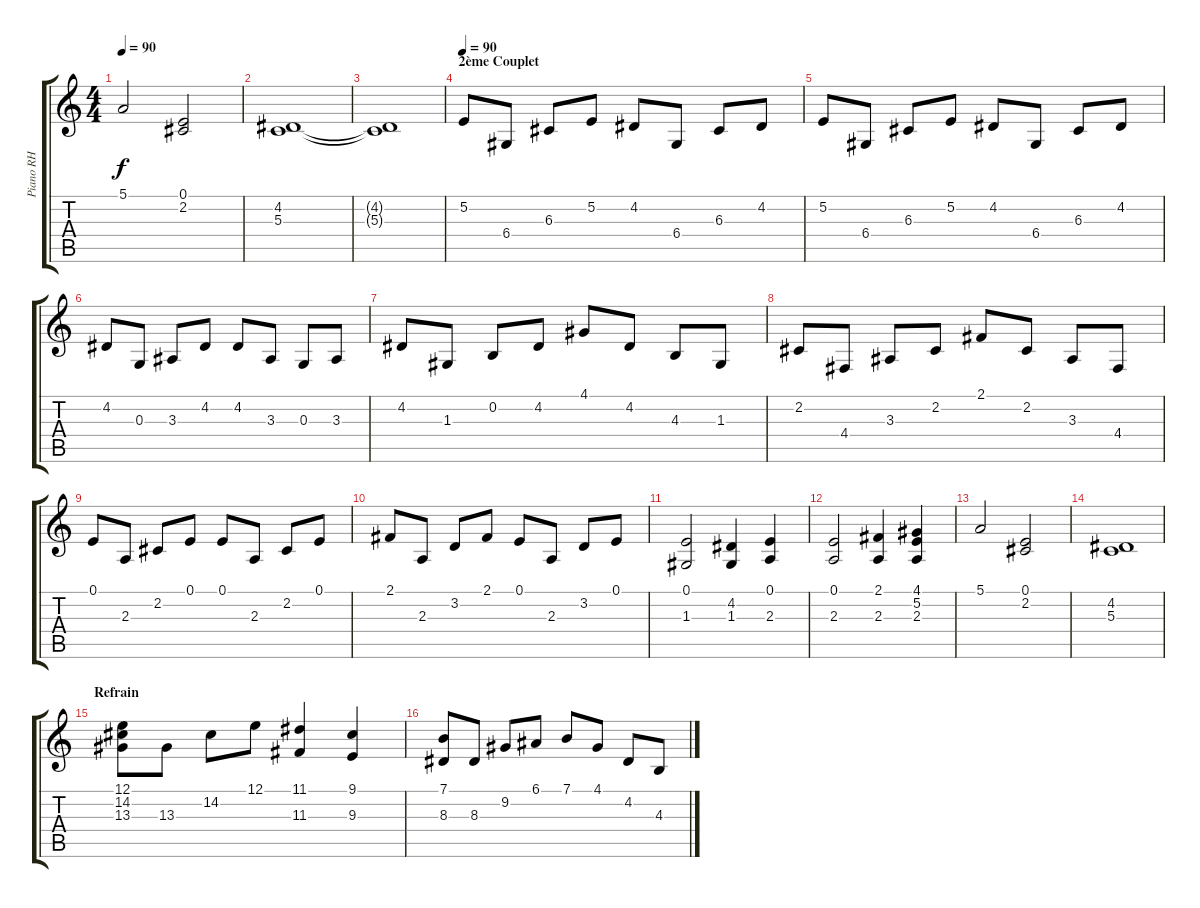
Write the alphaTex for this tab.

\track ("Piano RH" "Piano RH") {instrument acousticgrandpiano}
\staff {score tabs}
\tuning (E4 B3 G3 D3 A2 E2) {hide}
\ts (4 4)
\tempo 90
\clef g2
\ks c
5.1.2{dy f} (0.1 2.2).2 |
(4.2 5.3).1 |
(4.2{t} 5.3{t}).1 |
\section ("" "2ème Couplet")
\tempo 90
5.2.8 6.4.8 6.3.8 5.2.8 4.2.8 6.4.8 6.3.8 4.2.8 |
5.2.8 6.4.8 6.3.8 5.2.8 4.2.8 6.4.8 6.3.8 4.2.8 |
4.2.8 0.3.8 3.3.8 4.2.8 4.2.8 3.3.8 0.3.8 3.3.8 |
4.2.8 1.3.8 0.2.8 4.2.8 4.1.8 4.2.8 4.3.8 1.3.8 |
2.2.8 4.4.8 3.3.8 2.2.8 2.1.8 2.2.8 3.3.8 4.4.8 |
0.1.8 2.3.8 2.2.8 0.1.8 0.1.8 2.3.8 2.2.8 0.1.8 |
2.1.8 2.3.8 3.2.8 2.1.8 0.1.8 2.3.8 3.2.8 0.1.8 |
(0.1 1.3).2 (4.2 1.3).4 (0.1 2.3).4 |
(0.1 2.3).2 (2.1 2.3).4 (4.1 5.2 2.3).4 |
5.1.2 (0.1 2.2).2 |
(4.2 5.3).1 |
\section ("" "Refrain")
(12.1 14.2 13.3).8 13.3.8 14.2.8 12.1.8 (11.1 11.3).4 (9.1 9.3).4 |
(7.1 8.3).8 8.3.8 9.2.8 6.1.8 7.1.8 4.1.8 4.2.8 4.3.8
